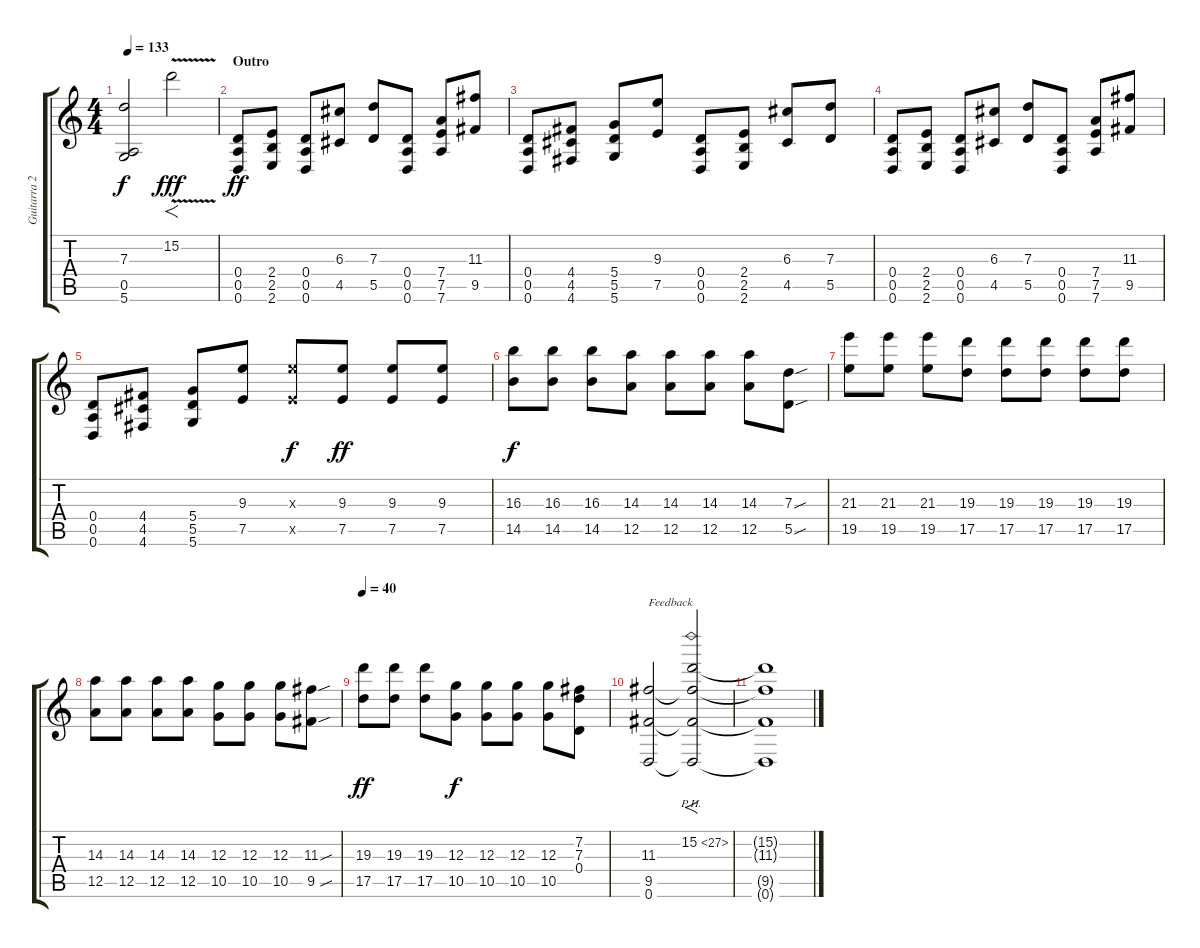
\track ("Guitarra 2" "Guitarra 2") {instrument overdrivenguitar}
\staff {score tabs}
\tuning (E4 B3 G3 D3 A2 D2) {hide}
\ts (4 4)
\tempo 133
\clef g2
\ks c
(7.3{t} 0.5{t} 5.6{t}).2{dy f} 15.2{v}.2{f dy fff} |
\section ("" "Outro")
(0.4 0.5 0.6).8{dy ff} (2.4 2.5 2.6).8 (0.4 0.5 0.6).8 (6.3 4.5).8 (7.3 5.5).8 (0.4 0.5 0.6).8 (7.4 7.5 7.6).8 (11.3 9.5).8 |
(0.4 0.5 0.6).8 (4.4 4.5 4.6).8 (5.4 5.5 5.6).8 (9.3 7.5).8 (0.4 0.5 0.6).8 (2.4 2.5 2.6).8 (6.3 4.5).8 (7.3 5.5).8 |
(0.4 0.5 0.6).8 (2.4 2.5 2.6).8 (0.4 0.5 0.6).8 (6.3 4.5).8 (7.3 5.5).8 (0.4 0.5 0.6).8 (7.4 7.5 7.6).8 (11.3 9.5).8 |
(0.4 0.5 0.6).8 (4.4 4.5 4.6).8 (5.4 5.5 5.6).8 (9.3 7.5).8 (9.3{x} 7.5{x}).8{dy f} (9.3 7.5).8{dy ff} (9.3 7.5).8 (9.3 7.5).8 |
(16.3 14.5).8{dy f} (16.3 14.5).8 (16.3 14.5).8 (14.3 12.5).8 (14.3 12.5).8 (14.3 12.5).8 (14.3 12.5).8 (7.3{sou} 5.5{sou}).8 |
(21.3 19.5).8 (21.3 19.5).8 (21.3 19.5).8 (19.3 17.5).8 (19.3 17.5).8 (19.3 17.5).8 (19.3 17.5).8 (19.3 17.5).8 |
(14.3 12.5).8 (14.3 12.5).8 (14.3 12.5).8 (14.3 12.5).8 (12.3 10.5).8 (12.3 10.5).8 (12.3 10.5).8 (11.3{sou} 9.5{sou}).8 |
\tempo 40
(19.3 17.5).8{dy ff} (19.3 17.5).8 (19.3 17.5).8 (12.3 10.5).8{dy f} (12.3 10.5).8 (12.3 10.5).8 (12.3 10.5).8 (7.2 7.3 0.4).8 |
(11.3 9.5 0.6).2{txt "Feedback"} (15.2{ph 12} 11.3{t} 9.5{t} 0.6{t}).2{f} |
(15.2{t} 11.3{t} 9.5{t} 0.6{t}).1
